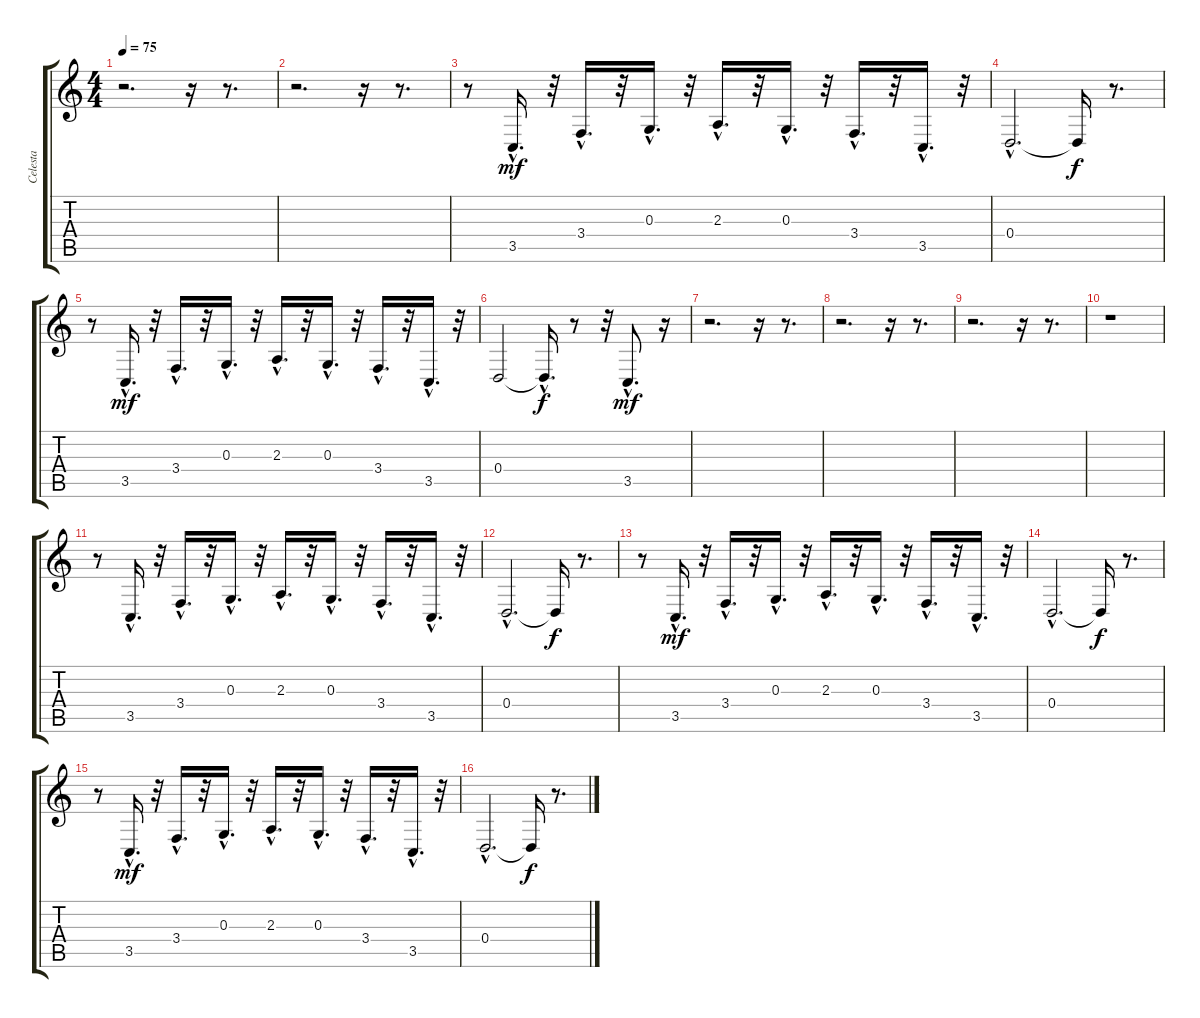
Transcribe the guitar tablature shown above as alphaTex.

\track ("Celesta" "Celesta") {instrument celesta}
\staff {score tabs}
\tuning (E4 B3 G3 D3 A2 E2) {hide}
\ts (4 4)
\tempo 75
\clef g2
\ks c
r.2{d dy f} r.16 r.8{d} |
r.2{d} r.16 r.8{d} |
r.8 3.5{hac}.16{d dy mf} r.32 3.4{hac}.16{d} r.32 0.3{hac}.16{d} r.32 2.3{hac}.16{d} r.32 0.3{hac}.16{d} r.32 3.4{hac}.16{d} r.32 3.5{hac}.16{d} r.32 |
0.4{hac}.2{d} 0.4{t}.16{dy f} r.8{d} |
r.8 3.5{hac}.16{d dy mf} r.32 3.4{hac}.16{d} r.32 0.3{hac}.16{d} r.32 2.3{hac}.16{d} r.32 0.3{hac}.16{d} r.32 3.4{hac}.16{d} r.32 3.5{hac}.16{d} r.32 |
0.4.2 0.4{hac t}.16{d dy f} r.8 r.32 3.5{hac}.8{d dy mf} r.16 |
r.2{d} r.16 r.8{d} |
r.2{d} r.16 r.8{d} |
r.2{d} r.16 r.8{d} |
r.1 |
r.8 3.5{hac}.16{d} r.32 3.4{hac}.16{d} r.32 0.3{hac}.16{d} r.32 2.3{hac}.16{d} r.32 0.3{hac}.16{d} r.32 3.4{hac}.16{d} r.32 3.5{hac}.16{d} r.32 |
0.4{hac}.2{d} 0.4{t}.16{dy f} r.8{d} |
r.8 3.5{hac}.16{d dy mf} r.32 3.4{hac}.16{d} r.32 0.3{hac}.16{d} r.32 2.3{hac}.16{d} r.32 0.3{hac}.16{d} r.32 3.4{hac}.16{d} r.32 3.5{hac}.16{d} r.32 |
0.4{hac}.2{d} 0.4{t}.16{dy f} r.8{d} |
r.8 3.5{hac}.16{d dy mf} r.32 3.4{hac}.16{d} r.32 0.3{hac}.16{d} r.32 2.3{hac}.16{d} r.32 0.3{hac}.16{d} r.32 3.4{hac}.16{d} r.32 3.5{hac}.16{d} r.32 |
0.4{hac}.2{d} 0.4{t}.16{dy f} r.8{d}
